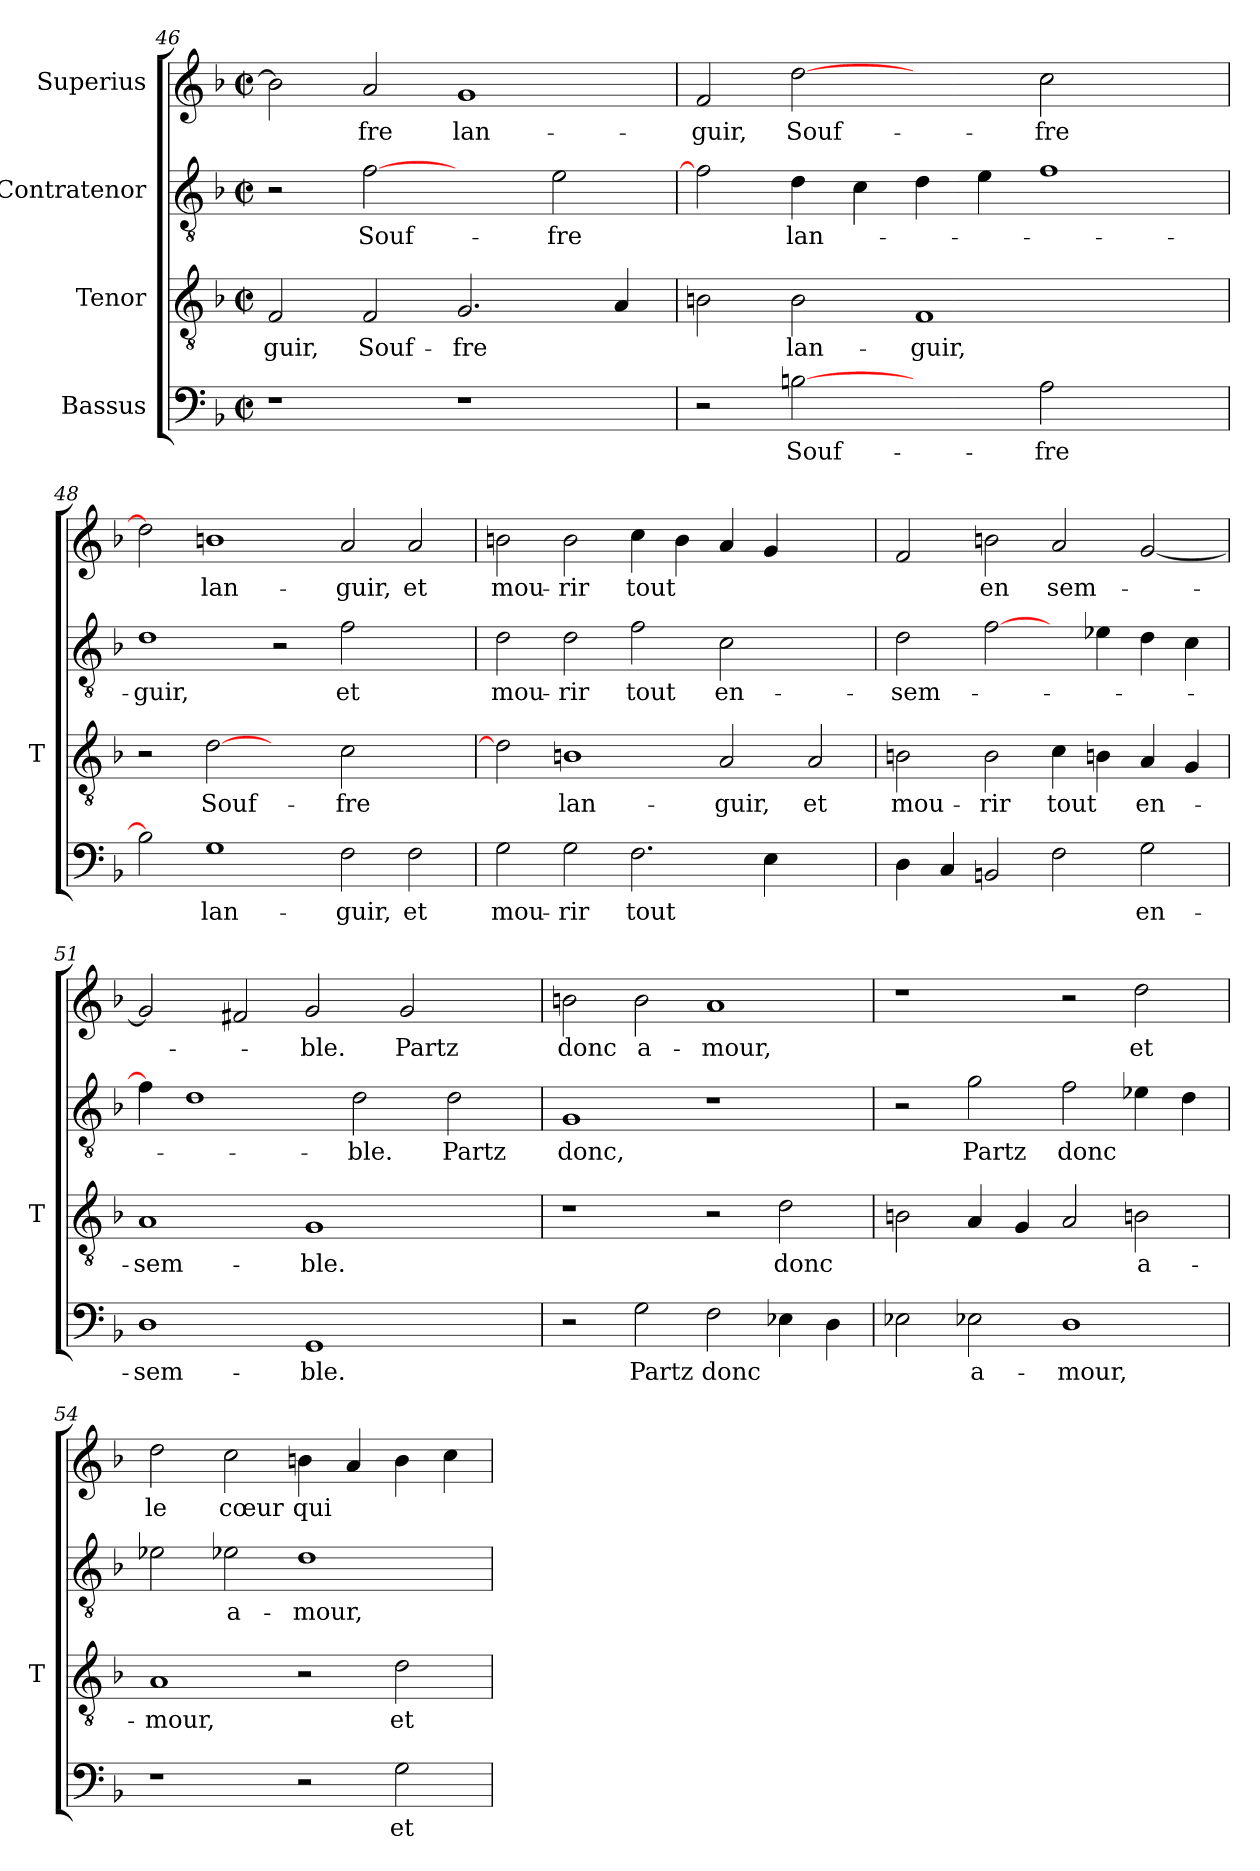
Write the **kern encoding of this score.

**kern	**text	**kern	**text	**kern	**text	**kern	**text
*part4	*part4	*part3	*part3	*part2	*part2	*part1	*part1
*staff4	*staff4	*staff3	*staff3	*staff2	*staff2	*staff1	*staff1
*I"Bassus	*	*I"Tenor	*	*I"Contratenor	*	*I"Superius	*
*	*	*I'T	*	*	*	*	*
*clefF4	*	*clefGv2	*	*clefGv2	*	*clefG2	*
*k[b-]	*	*k[b-]	*	*k[b-]	*	*k[b-]	*
*F:	*	*F:	*	*F:	*	*F:	*
*M2/2	*	*M2/2	*	*M2/2	*	*M2/2	*
*met(c|)	*	*met(c|)	*	*met(c|)	*	*met(c|)	*
=46	=46	=46	=46	=46	=46	=46	=46
1r	.	2F	-guir,	2r	.	2b]	.
.	.	2F	Souf-	[2f	Souf-	2a	-fre
1r	.	2.G	-fre	2ryy	.	1g	lan-
.	.	.	.	2e	-fre	.	.
.	.	4A	.	.	.	.	.
=47	=47	=47	=47	=47	=47	=47	=47
2r	.	2Bn	.	2f]	.	2f	-guir,
[2B	Souf-	2B	lan-	4d	lan-	[2dd	Souf-
.	.	.	.	4c	.	.	.
2ryy	.	1F	-guir,	4d	.	2ryy	.
.	.	.	.	4e	.	.	.
2A	-fre	.	.	1f	.	2cc	-fre
2ryy	.	2ryy	.	.	.	2ryy	.
=48	=48	=48	=48	=48	=48	=48	=48
2B]	.	2r	.	1d	-guir,	2dd]	.
1G	lan-	[2d	Souf-	.	.	1b	lan-
.	.	2ryy	.	2r	.	.	.
2F	-guir,	2c	-fre	2f	-et	2a	-guir,
2F	-et	2ryy	.	2ryy	.	2a	-et
=49	=49	=49	=49	=49	=49	=49	=49
2G	mou-	2d]	.	2d	mou-	2b	mou-
2G	-rir	1Bn	lan-	2d	-rir	2b	-rir
2.F	-tout	.	.	2f	-tout	4cc	-tout
.	.	.	.	.	.	4b	.
.	.	2A	-guir,	2c	en-	4a	.
4E	.	.	.	.	.	4g	.
2ryy	.	2A	-et	2ryy	.	2ryy	.
!!LO:PB:g=z
=50	=50	=50	=50	=50	=50	=50	=50
4D	.	2Bn	mou-	2d	sem-	2f	.
4C	.	.	.	.	.	.	.
2BB	.	2B	-rir	[2f	.	2b	-en
2F	.	4c	-tout	4ryy	.	2a	sem-
.	.	4Bn	.	4e-X	.	.	.
2G	en-	4A	en-	4d	.	[2g	.
.	.	4G	.	4c	.	.	.
=51	=51	=51	=51	=51	=51	=51	=51
1D	sem-	1A	sem-	4f]	.	2g]	.
.	.	.	.	1d	.	.	.
.	.	.	.	.	.	2f#X	.
1GG	-ble.	1G	-ble.	.	.	2g	-ble.
.	.	.	.	2d	-ble.	.	.
.	.	.	.	.	.	2g	-Partz
.	.	.	.	2d	-Partz	.	.
4ryy	.	4ryy	.	.	.	4ryy	.
=52	=52	=52	=52	=52	=52	=52	=52
2r	.	1r	.	1G	-donc,	2b	-donc
2G	-Partz	.	.	.	.	2b	a-
2F	-donc	2r	.	1r	.	1a	-mour,
4E-X	.	2d	-donc	.	.	.	.
4D	.	.	.	.	.	.	.
=53	=53	=53	=53	=53	=53	=53	=53
2E-X	.	2Bn	.	2r	.	1r	.
2E-X	a-	4A	.	2g	-Partz	.	.
.	.	4G	.	.	.	.	.
1D	-mour,	2A	.	2f	-donc	2r	.
.	.	2Bn	a-	4e-X	.	2dd	-et
.	.	.	.	4d	.	.	.
=54	=54	=54	=54	=54	=54	=54	=54
1r	.	1A	-mour,	2e-X	.	2dd	-le
.	.	.	.	2e-X	a-	2cc	-cœur
2r	.	2r	.	1d	-mour,	4b	-qui
.	.	.	.	.	.	4a	.
2G	-et	2d	-et	.	.	4b	.
.	.	.	.	.	.	4cc	.
=	=	=	=	=	=	=	=
*-	*-	*-	*-	*-	*-	*-	*-
